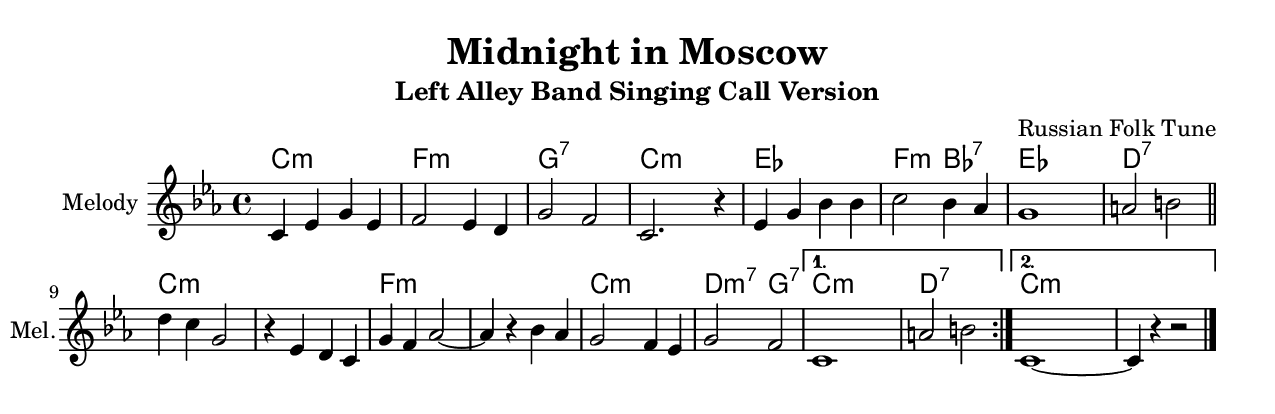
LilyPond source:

\version "2.12.2"
\header {
  title = "Midnight in Moscow"
  subtitle = "Left Alley Band Singing Call Version"
  composer = "Russian Folk Tune"
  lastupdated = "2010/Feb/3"}
#(set-default-paper-size "letter")
linebreaks = {
  \time 4/4
  \tempo "Two step" 4 = 124

  %% \partial 4
  %% s4 |

  s1*8 \break

  %\repeat unfold 2 {
  %  s1 \noBreak s1 \noBreak s1 \noBreak s1 \break
  %}
}
melody = \relative c' {
  \clef "treble"
  \key c \minor
  \time 4/4

  c='4 ees g ees | f2 ees4 d | g2 f2 | c2. r4 |
  ees='4 g bes bes | c2 bes4 aes | g1 | a2 b2 \bar "||" | \break

  \repeat volta 2 {
  d=''4 c g2 | r4 ees4 d c=' | g'4 f aes2 ~ | aes4 r4 bes aes |
  g='2 f4 ees | g2 f2 |
  }
  \alternative {
    { c1 | a'2 b2 | }
    { c,1 ~ | c4 r4 r2 | \bar "|." }
  }
}
harmony = \chordmode {
  c2:m c:m | f2:m f:m | g2:7 g:7 | c2:m c:m |
  ees2 ees | f2:m bes:7 | ees2 ees | d2:7 d:7 |
  \repeat volta 2 {
    c2:m c:m |  c2:m c:m | f2:m f:m | f2:m f:m |
    c2:m c:m | d2:m7 g:7 |
  }
  \alternative {
    { c2:m c:m | d2:7 d:7 | }
    { c2:m c:m | c2:m s2 | }
  }
}


% combined score
\score {
  <<
    \context ChordNames {
         \set chordChanges = ##t
         \harmony
    }
    \context Voice = melody {
      \set Staff.instrumentName = "Melody"
      \set Staff.shortInstrumentName = "Mel."
      %\set Staff.voltaSpannerDuration = #(ly:make-moment 3 4)
      \melody
    }
    %\new Lyrics \lyricsto "melody" { \words }
  >>
  \layout { }
  \header {
    instrument = "Combined Score"
  }
}

% midi score.
\score {
  \unfoldRepeats
  \context PianoStaff <<
    \context Staff=melody <<
       \set Staff.midiInstrument = "fiddle"
       r1 \melody
     >>
    \context Staff=chords <<
      \set Staff.midiInstrument = "pizzicato strings"
      r1\pp
      \harmony
    >>
  >>

  \midi {
%    \context {
%      \Score
%      tempoWholesPerMinute = #(ly:make-moment 80 4)
%      }
    }
}
